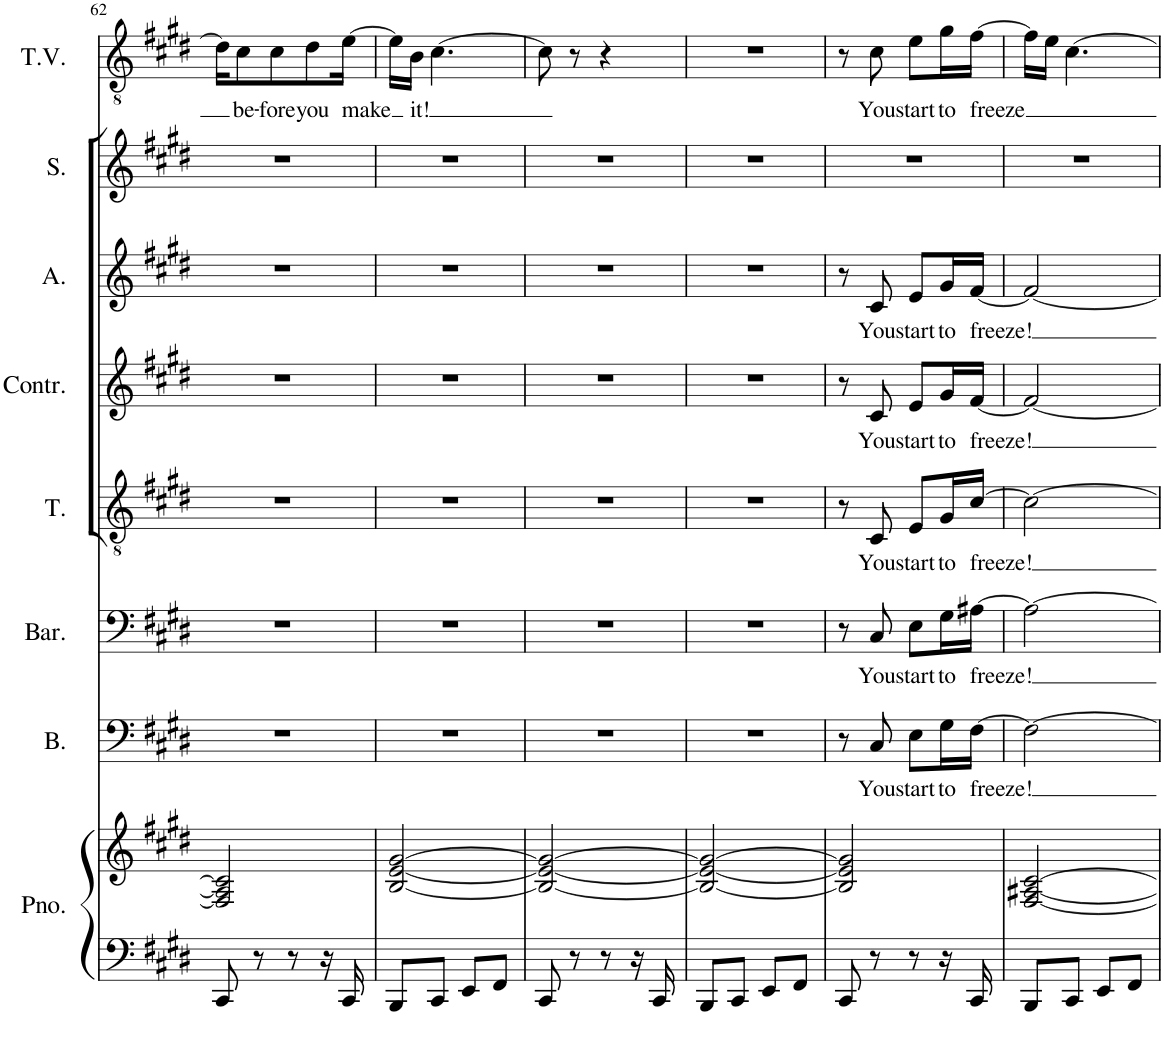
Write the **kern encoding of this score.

**kern	**kern	**kern	**text	**kern	**text	**kern	**text	**kern	**text	**kern	**text	**kern	**kern	**text
*part8	*part8	*part7	*part7	*part6	*part6	*part5	*part5	*part4	*part4	*part3	*part3	*part2	*part1	*part1
*staff9	*staff8	*staff7	*staff7	*staff6	*staff6	*staff5	*staff5	*staff4	*staff4	*staff3	*staff3	*staff2	*staff1	*staff1
*I"Piano	*	*I"Bass	*	*I"Baritone	*	*I"Tenor	*	*I"Contralto	*	*I"Alto	*	*I"Soprano	*I"Tenor Voice	*
*I'Pno.	*	*I'B.	*	*I'Bar.	*	*I'T.	*	*I'Contr.	*	*I'A.	*	*I'S.	*I'T.V.	*
!!LO:PB:g=z
*clefF4	*clefG2	*clefF4	*	*clefF4	*	*clefGv2	*	*clefG2	*	*clefG2	*	*clefG2	*clefGv2	*
*k[f#c#g#d#]	*k[f#c#g#d#]	*k[f#c#g#d#]	*	*k[f#c#g#d#]	*	*k[f#c#g#d#]	*	*k[f#c#g#d#]	*	*k[f#c#g#d#]	*	*k[f#c#g#d#]	*k[f#c#g#d#]	*
*M2/4	*M2/4	*M2/4	*	*M2/4	*	*M2/4	*	*M2/4	*	*M2/4	*	*M2/4	*M2/4	*
=62	=62	=62	=62	=62	=62	=62	=62	=62	=62	=62	=62	=62	=62	=62
8CC#/	2F#/] 2A#/] 2c#/]	2r	.	2r	.	2r	.	2r	.	2r	.	2r	16d#\KL]	.
!	!	!	!	!	!	!	!	!	!	!	!	!	!	!LO:LY:b
.	.	.	.	.	.	.	.	.	.	.	.	.	8c#\	be-
8r	.	.	.	.	.	.	.	.	.	.	.	.	.	.
!	!	!	!	!	!	!	!	!	!	!	!	!	!	!LO:LY:b
.	.	.	.	.	.	.	.	.	.	.	.	.	8c#\	-fore
8r	.	.	.	.	.	.	.	.	.	.	.	.	.	.
!	!	!	!	!	!	!	!	!	!	!	!	!	!	!LO:LY:b
.	.	.	.	.	.	.	.	.	.	.	.	.	8d#\	you
16r	.	.	.	.	.	.	.	.	.	.	.	.	.	.
!	!	!	!	!	!	!	!	!	!	!	!	!	!	!LO:LY:b
16CC#/	.	.	.	.	.	.	.	.	.	.	.	.	[16e\Jk	make
=63	=63	=63	=63	=63	=63	=63	=63	=63	=63	=63	=63	=63	=63	=63
8BBB/L	[2B/ [2e/ [2g#/	2r	.	2r	.	2r	.	2r	.	2r	.	2r	16e\LL]	.
!	!	!	!	!	!	!	!	!	!	!	!	!	!	!LO:LY:b
.	.	.	.	.	.	.	.	.	.	.	.	.	16B\JJ	it!
8CC#/J	.	.	.	.	.	.	.	.	.	.	.	.	[4.c#\	.
8EE/L	.	.	.	.	.	.	.	.	.	.	.	.	.	.
8FF#/J	.	.	.	.	.	.	.	.	.	.	.	.	.	.
=64	=64	=64	=64	=64	=64	=64	=64	=64	=64	=64	=64	=64	=64	=64
8CC#/	2B/_ 2e/_ 2g#/_	2r	.	2r	.	2r	.	2r	.	2r	.	2r	8c#\]	.
8r	.	.	.	.	.	.	.	.	.	.	.	.	8r	.
8r	.	.	.	.	.	.	.	.	.	.	.	.	4r	.
16r	.	.	.	.	.	.	.	.	.	.	.	.	.	.
16CC#/	.	.	.	.	.	.	.	.	.	.	.	.	.	.
=65	=65	=65	=65	=65	=65	=65	=65	=65	=65	=65	=65	=65	=65	=65
8BBB/L	2B/_ 2e/_ 2g#/_	2r	.	2r	.	2r	.	2r	.	2r	.	2r	2r	.
8CC#/J	.	.	.	.	.	.	.	.	.	.	.	.	.	.
8EE/L	.	.	.	.	.	.	.	.	.	.	.	.	.	.
8FF#/J	.	.	.	.	.	.	.	.	.	.	.	.	.	.
=66	=66	=66	=66	=66	=66	=66	=66	=66	=66	=66	=66	=66	=66	=66
8CC#/	2B/] 2e/] 2g#/]	8r	.	8r	.	8r	.	8r	.	8r	.	2r	8r	.
!	!	!	!LO:LY:b	!	!LO:LY:b	!	!LO:LY:b	!	!LO:LY:b	!	!LO:LY:b	!	!	!LO:LY:b
8r	.	8C#/	You	8C#/	You	8C#/	You	8c#/	You	8c#/	You	.	8c#\	You
!	!	!	!LO:LY:b	!	!LO:LY:b	!	!LO:LY:b	!	!LO:LY:b	!	!LO:LY:b	!	!	!LO:LY:b
8r	.	8E\L	start	8E\L	start	8E/L	start	8e/L	start	8e/L	start	.	8e\L	start
!	!	!	!LO:LY:b	!	!LO:LY:b	!	!LO:LY:b	!	!LO:LY:b	!	!LO:LY:b	!	!	!LO:LY:b
16r	.	16G#\L	to	16G#\L	to	16G#/L	to	16g#/L	to	16g#/L	to	.	16g#\L	to
!	!	!	!LO:LY:b	!	!LO:LY:b	!	!LO:LY:b	!	!LO:LY:b	!	!LO:LY:b	!	!	!LO:LY:b
16CC#/	.	[16F#\JJ	freeze!	[16A#X\JJ	freeze!	[16c#/JJ	freeze!	[16f#/JJ	freeze!	[16f#/JJ	freeze!	.	[16f#\JJ	freeze
=67	=67	=67	=67	=67	=67	=67	=67	=67	=67	=67	=67	=67	=67	=67
8BBB/L	[2F#/ [2A#X/ [2c#/	2F#\_	.	2A#\_	.	2c#\_	.	2f#/_	.	2f#/_	.	2r	16f#\LL]	.
.	.	.	.	.	.	.	.	.	.	.	.	.	16e\JJ	.
8CC#/J	.	.	.	.	.	.	.	.	.	.	.	.	[4.c#\	.
8EE/L	.	.	.	.	.	.	.	.	.	.	.	.	.	.
8FF#/J	.	.	.	.	.	.	.	.	.	.	.	.	.	.
=	=	=	=	=	=	=	=	=	=	=	=	=	=	=
*-	*-	*-	*-	*-	*-	*-	*-	*-	*-	*-	*-	*-	*-	*-
